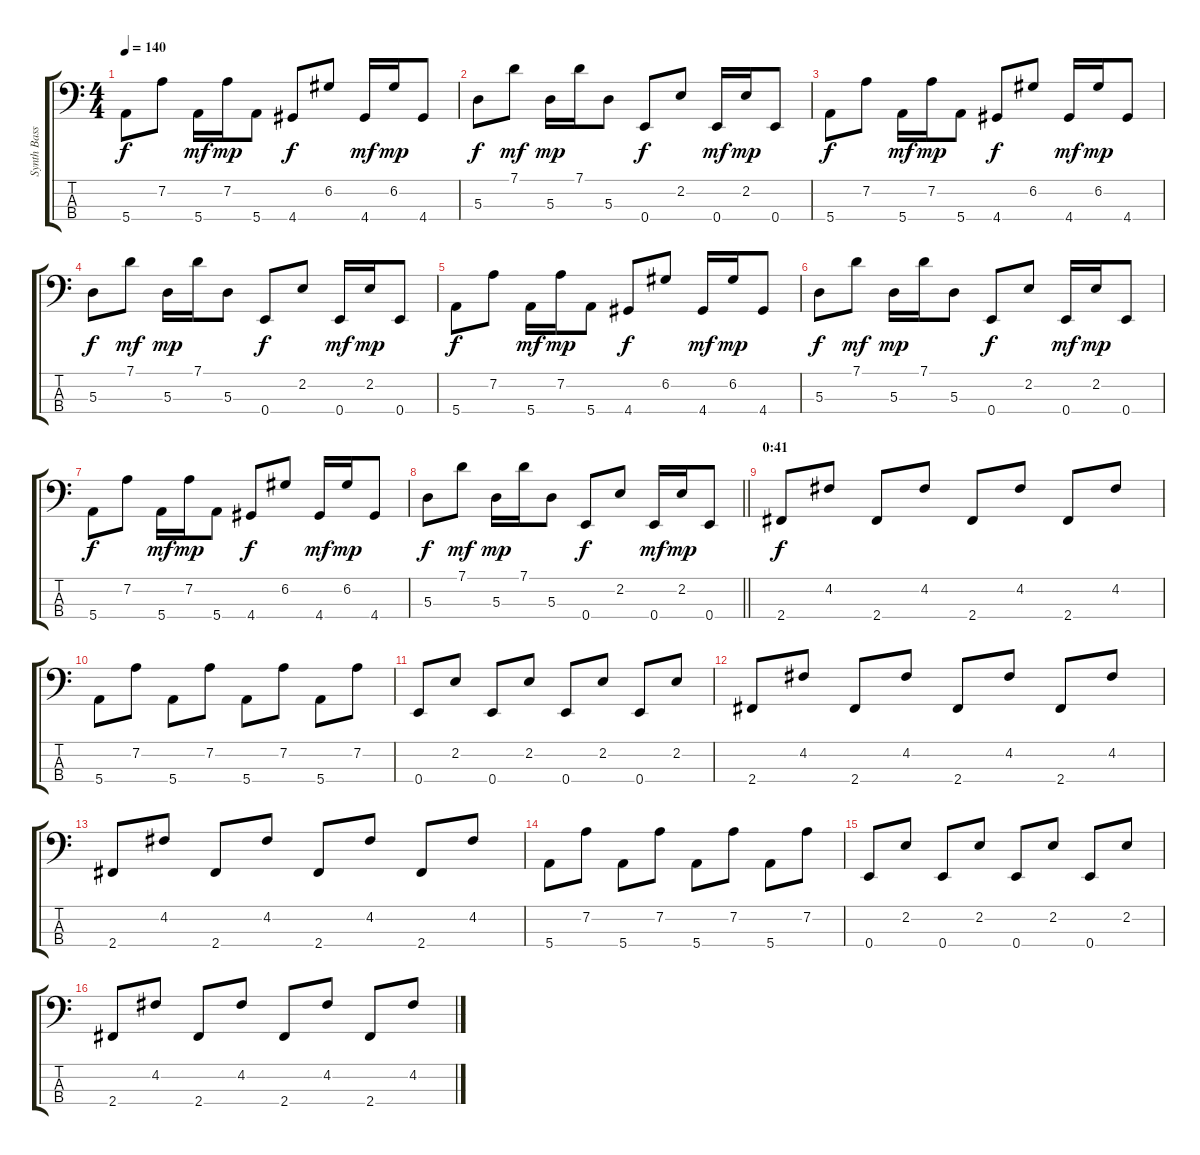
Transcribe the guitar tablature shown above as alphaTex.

\track ("Synth Bass" "Synth Bass") {instrument fretlessbass}
\staff {score tabs}
\tuning (G2 D2 A1 E1) {hide}
\ts (4 4)
\tempo 140
\clef f4
\ks c
5.4.8{dy f} 7.2.8 5.4.16{dy mf} 7.2.16{dy mp} 5.4.8 4.4.8{dy f} 6.2.8 4.4.16{dy mf} 6.2.16{dy mp} 4.4.8 |
5.3.8{dy f} 7.1.8{dy mf} 5.3.16{dy mp} 7.1.16 5.3.8 0.4.8{dy f} 2.2.8 0.4.16{dy mf} 2.2.16{dy mp} 0.4.8 |
5.4.8{dy f} 7.2.8 5.4.16{dy mf} 7.2.16{dy mp} 5.4.8 4.4.8{dy f} 6.2.8 4.4.16{dy mf} 6.2.16{dy mp} 4.4.8 |
5.3.8{dy f} 7.1.8{dy mf} 5.3.16{dy mp} 7.1.16 5.3.8 0.4.8{dy f} 2.2.8 0.4.16{dy mf} 2.2.16{dy mp} 0.4.8 |
5.4.8{dy f} 7.2.8 5.4.16{dy mf} 7.2.16{dy mp} 5.4.8 4.4.8{dy f} 6.2.8 4.4.16{dy mf} 6.2.16{dy mp} 4.4.8 |
5.3.8{dy f} 7.1.8{dy mf} 5.3.16{dy mp} 7.1.16 5.3.8 0.4.8{dy f} 2.2.8 0.4.16{dy mf} 2.2.16{dy mp} 0.4.8 |
5.4.8{dy f} 7.2.8 5.4.16{dy mf} 7.2.16{dy mp} 5.4.8 4.4.8{dy f} 6.2.8 4.4.16{dy mf} 6.2.16{dy mp} 4.4.8 |
\barLineRight lightlight
5.3.8{dy f} 7.1.8{dy mf} 5.3.16{dy mp} 7.1.16 5.3.8 0.4.8{dy f} 2.2.8 0.4.16{dy mf} 2.2.16{dy mp} 0.4.8 |
\section ("" "0:41")
2.4.8{dy f} 4.2.8 2.4.8 4.2.8 2.4.8 4.2.8 2.4.8 4.2.8 |
5.4.8 7.2.8 5.4.8 7.2.8 5.4.8 7.2.8 5.4.8 7.2.8 |
0.4.8 2.2.8 0.4.8 2.2.8 0.4.8 2.2.8 0.4.8 2.2.8 |
2.4.8 4.2.8 2.4.8 4.2.8 2.4.8 4.2.8 2.4.8 4.2.8 |
2.4.8 4.2.8 2.4.8 4.2.8 2.4.8 4.2.8 2.4.8 4.2.8 |
5.4.8 7.2.8 5.4.8 7.2.8 5.4.8 7.2.8 5.4.8 7.2.8 |
0.4.8 2.2.8 0.4.8 2.2.8 0.4.8 2.2.8 0.4.8 2.2.8 |
2.4.8 4.2.8 2.4.8 4.2.8 2.4.8 4.2.8 2.4.8 4.2.8
